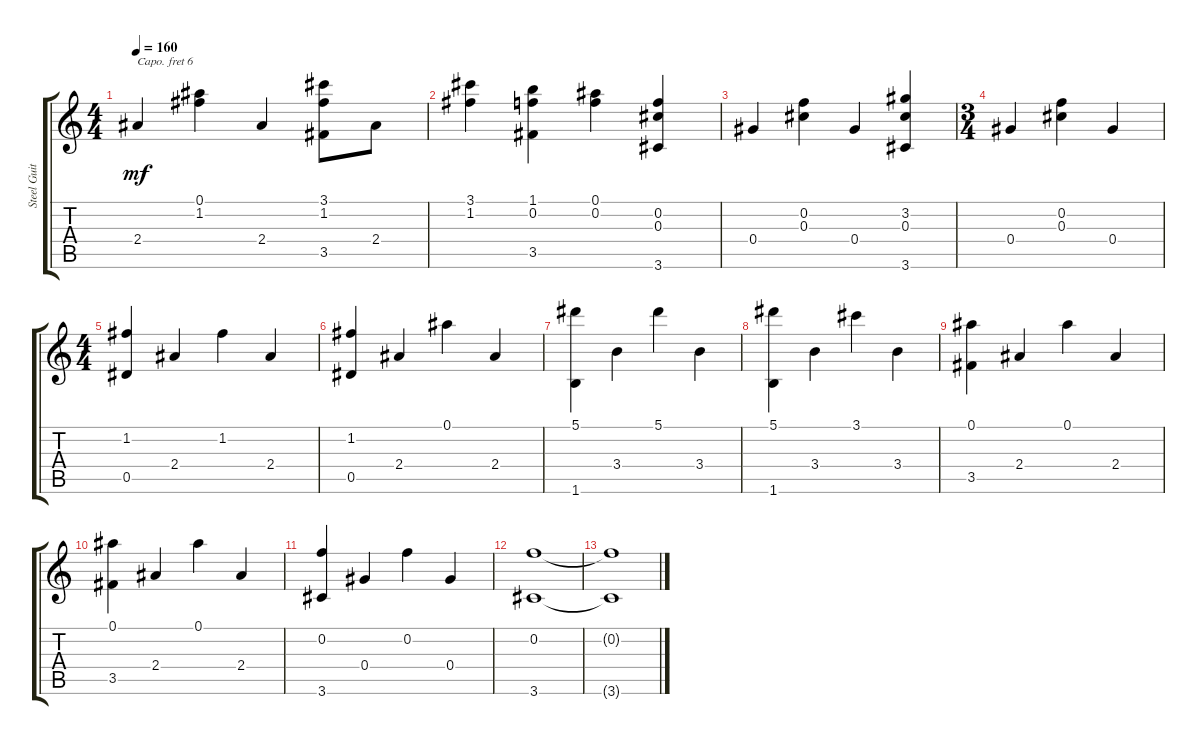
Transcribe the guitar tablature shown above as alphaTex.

\track ("Steel Guitar" "Steel Guit") {instrument acousticguitarsteel}
\staff {score tabs}
\capo 6
\tuning (E4 B3 G3 D3 A2 E2) {hide}
\ts (4 4)
\tempo 160
\clef g2
\ks c
2.4.4{dy mf} (0.1 1.2).4 2.4.4 (3.1 1.2 3.5).8 2.4.8 |
(3.1 1.2).4 (1.1 0.2 3.5).4 (0.1 0.2).4 (0.2 0.3 3.6).4 |
0.4.4 (0.2 0.3).4 0.4.4 (3.2 0.3 3.6).4 |
\ts (3 4)
0.4.4 (0.2 0.3).4 0.4.4 |
\ts (4 4)
(1.2 0.5).4 2.4.4 1.2.4 2.4.4 |
(1.2 0.5).4 2.4.4 0.1.4 2.4.4 |
(5.1 1.6).4 3.4.4 5.1.4 3.4.4 |
(5.1 1.6).4 3.4.4 3.1.4 3.4.4 |
(0.1 3.5).4 2.4.4 0.1.4 2.4.4 |
(0.1 3.5).4 2.4.4 0.1.4 2.4.4 |
(0.2 3.6).4 0.4.4 0.2.4 0.4.4 |
(0.2 3.6).1 |
(0.2{t} 3.6{t}).1
